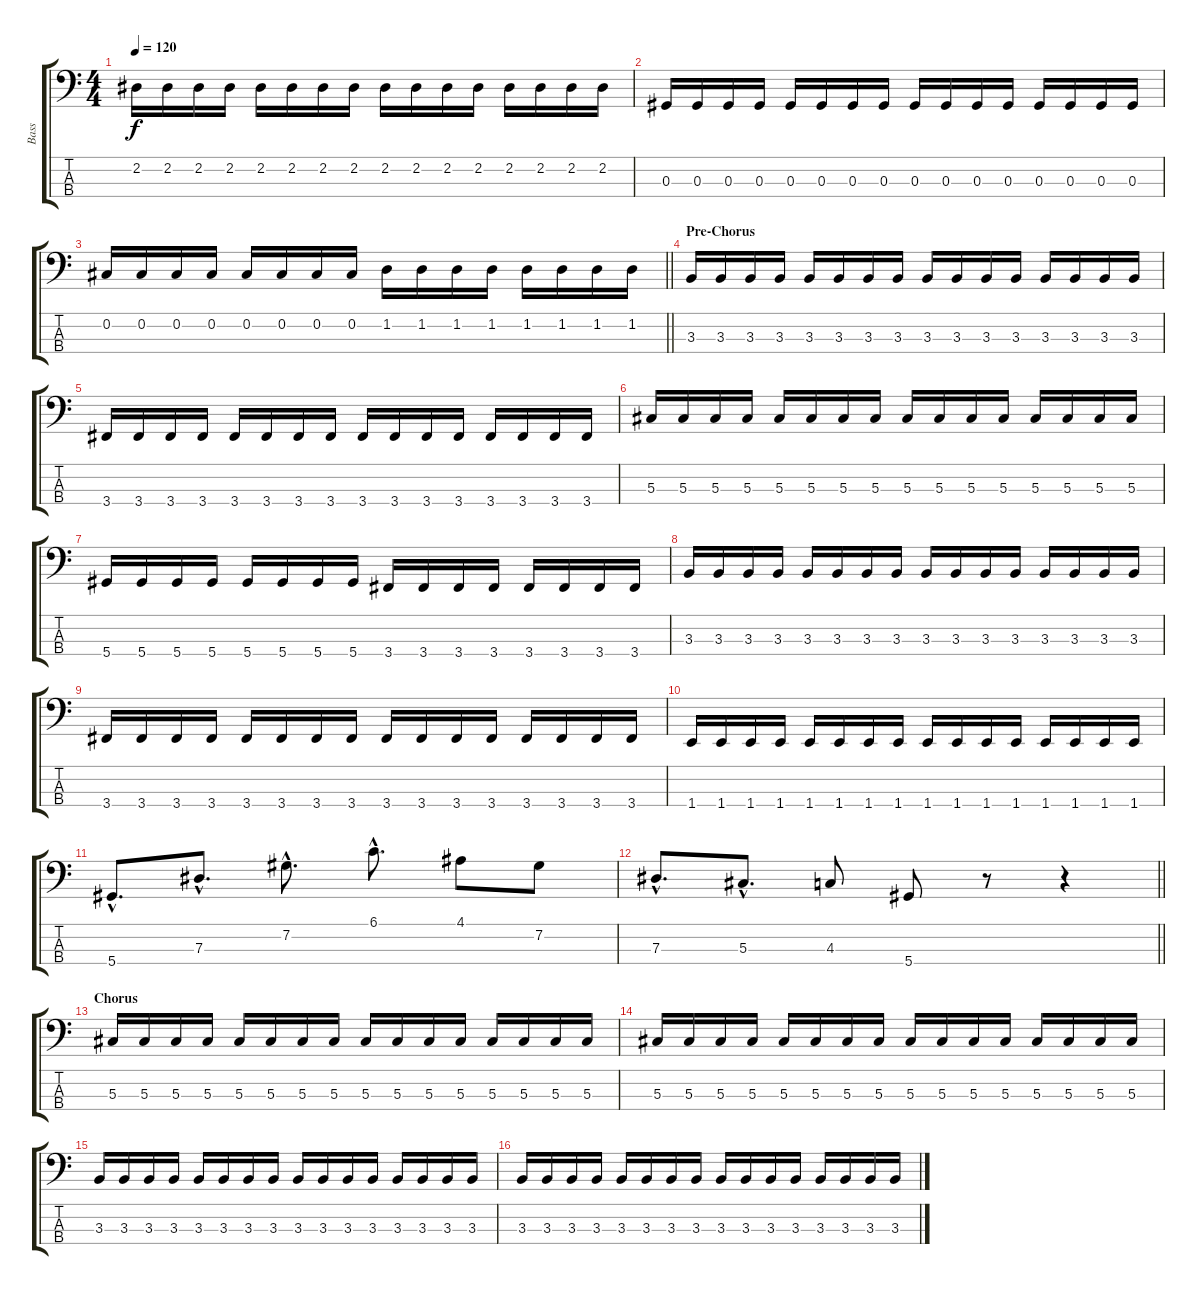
\track ("Bass" "Bass") {instrument electricbassfinger}
\staff {score tabs}
\tuning (Gb2 Db2 Ab1 Eb1) {hide}
\ts (4 4)
\tempo 120
\clef f4
\ks c
2.2.16{dy f} 2.2.16 2.2.16 2.2.16 2.2.16 2.2.16 2.2.16 2.2.16 2.2.16 2.2.16 2.2.16 2.2.16 2.2.16 2.2.16 2.2.16 2.2.16 |
0.3.16 0.3.16 0.3.16 0.3.16 0.3.16 0.3.16 0.3.16 0.3.16 0.3.16 0.3.16 0.3.16 0.3.16 0.3.16 0.3.16 0.3.16 0.3.16 |
\barLineRight lightlight
0.2.16 0.2.16 0.2.16 0.2.16 0.2.16 0.2.16 0.2.16 0.2.16 1.2.16 1.2.16 1.2.16 1.2.16 1.2.16 1.2.16 1.2.16 1.2.16 |
\section ("" "Pre-Chorus")
3.3.16 3.3.16 3.3.16 3.3.16 3.3.16 3.3.16 3.3.16 3.3.16 3.3.16 3.3.16 3.3.16 3.3.16 3.3.16 3.3.16 3.3.16 3.3.16 |
3.4.16 3.4.16 3.4.16 3.4.16 3.4.16 3.4.16 3.4.16 3.4.16 3.4.16 3.4.16 3.4.16 3.4.16 3.4.16 3.4.16 3.4.16 3.4.16 |
5.3.16 5.3.16 5.3.16 5.3.16 5.3.16 5.3.16 5.3.16 5.3.16 5.3.16 5.3.16 5.3.16 5.3.16 5.3.16 5.3.16 5.3.16 5.3.16 |
5.4.16 5.4.16 5.4.16 5.4.16 5.4.16 5.4.16 5.4.16 5.4.16 3.4.16 3.4.16 3.4.16 3.4.16 3.4.16 3.4.16 3.4.16 3.4.16 |
3.3.16 3.3.16 3.3.16 3.3.16 3.3.16 3.3.16 3.3.16 3.3.16 3.3.16 3.3.16 3.3.16 3.3.16 3.3.16 3.3.16 3.3.16 3.3.16 |
3.4.16 3.4.16 3.4.16 3.4.16 3.4.16 3.4.16 3.4.16 3.4.16 3.4.16 3.4.16 3.4.16 3.4.16 3.4.16 3.4.16 3.4.16 3.4.16 |
1.4.16 1.4.16 1.4.16 1.4.16 1.4.16 1.4.16 1.4.16 1.4.16 1.4.16 1.4.16 1.4.16 1.4.16 1.4.16 1.4.16 1.4.16 1.4.16 |
5.4{hac}.8{d} 7.3{hac}.8{d} 7.2{hac}.8{d} 6.1{hac}.8{d} 4.1.8 7.2.8 |
\barLineRight lightlight
7.3{hac}.8{d} 5.3{hac}.8{d} 4.3.8 5.4.8 r.8 r.4 |
\section ("" "Chorus")
5.3.16 5.3.16 5.3.16 5.3.16 5.3.16 5.3.16 5.3.16 5.3.16 5.3.16 5.3.16 5.3.16 5.3.16 5.3.16 5.3.16 5.3.16 5.3.16 |
5.3.16 5.3.16 5.3.16 5.3.16 5.3.16 5.3.16 5.3.16 5.3.16 5.3.16 5.3.16 5.3.16 5.3.16 5.3.16 5.3.16 5.3.16 5.3.16 |
3.3.16 3.3.16 3.3.16 3.3.16 3.3.16 3.3.16 3.3.16 3.3.16 3.3.16 3.3.16 3.3.16 3.3.16 3.3.16 3.3.16 3.3.16 3.3.16 |
3.3.16 3.3.16 3.3.16 3.3.16 3.3.16 3.3.16 3.3.16 3.3.16 3.3.16 3.3.16 3.3.16 3.3.16 3.3.16 3.3.16 3.3.16 3.3.16
